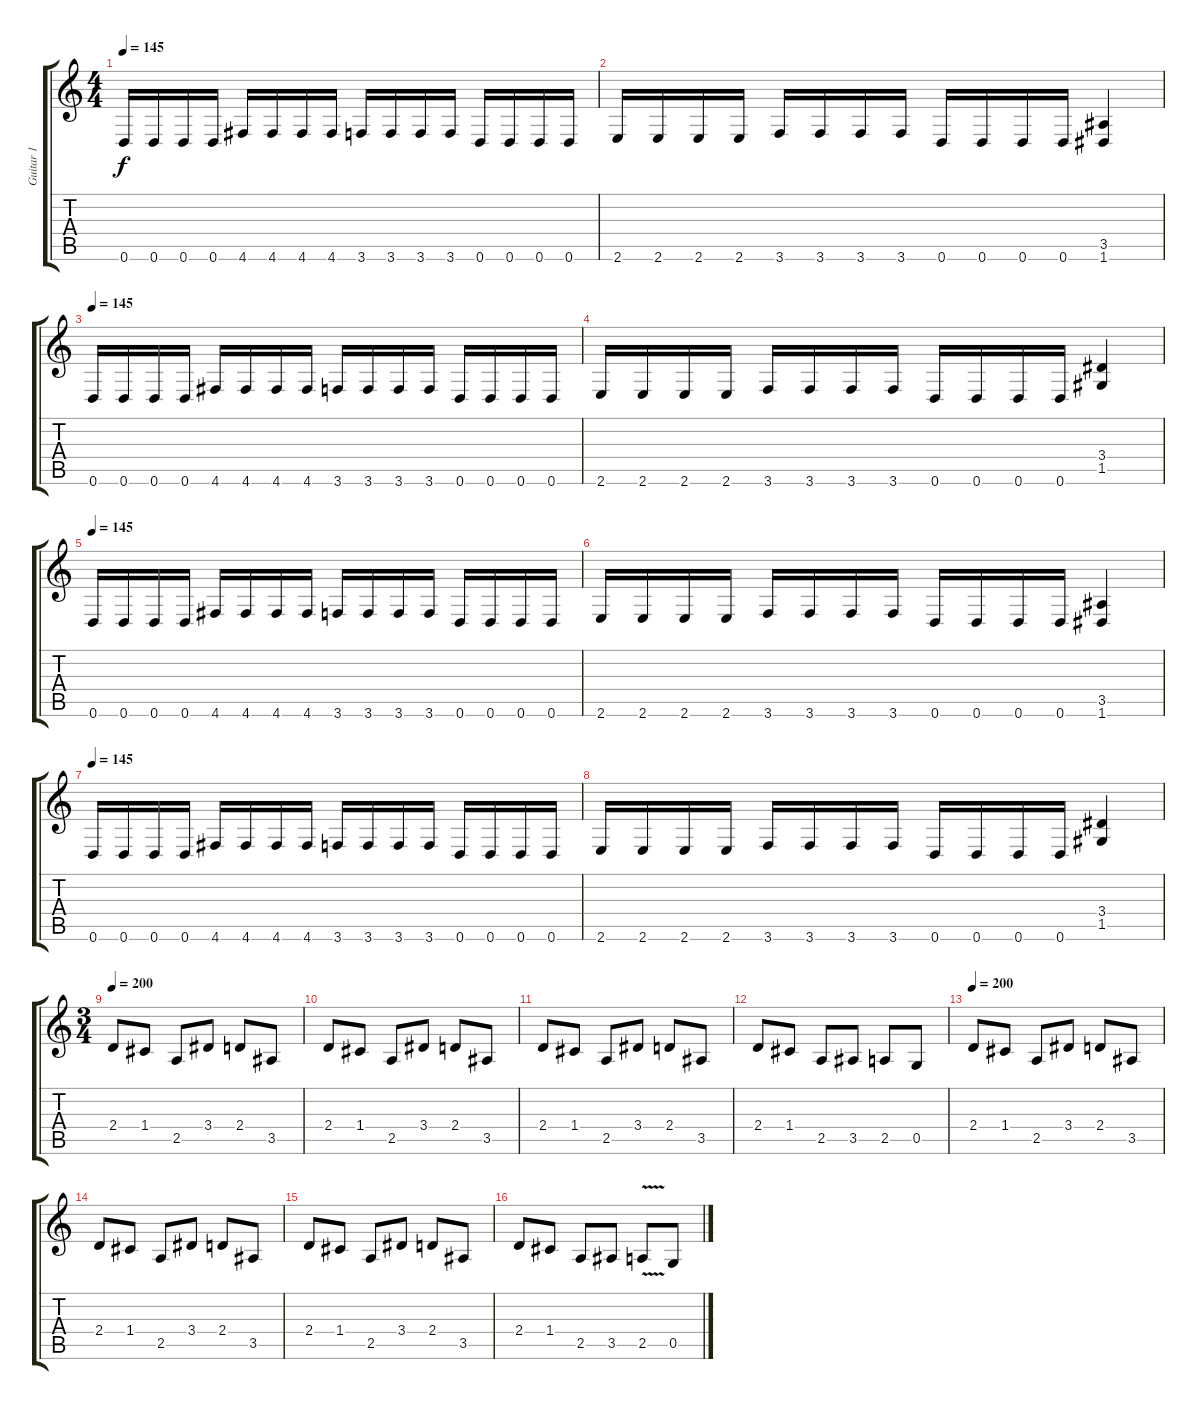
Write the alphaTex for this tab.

\track ("Guitar 1" "Guitar 1") {instrument distortionguitar}
\staff {score tabs}
\tuning (D4 A3 F3 C3 G2 D2) {hide}
\ts (4 4)
\tempo 145
\clef g2
\ks c
0.6.16{dy f} 0.6.16 0.6.16 0.6.16 4.6.16 4.6.16 4.6.16 4.6.16 3.6.16 3.6.16 3.6.16 3.6.16 0.6.16 0.6.16 0.6.16 0.6.16 |
2.6.16 2.6.16 2.6.16 2.6.16 3.6.16 3.6.16 3.6.16 3.6.16 0.6.16 0.6.16 0.6.16 0.6.16 (3.5 1.6).4 |
\tempo 145
0.6.16 0.6.16 0.6.16 0.6.16 4.6.16 4.6.16 4.6.16 4.6.16 3.6.16 3.6.16 3.6.16 3.6.16 0.6.16 0.6.16 0.6.16 0.6.16 |
2.6.16 2.6.16 2.6.16 2.6.16 3.6.16 3.6.16 3.6.16 3.6.16 0.6.16 0.6.16 0.6.16 0.6.16 (3.4 1.5).4 |
\tempo 145
0.6.16 0.6.16 0.6.16 0.6.16 4.6.16 4.6.16 4.6.16 4.6.16 3.6.16 3.6.16 3.6.16 3.6.16 0.6.16 0.6.16 0.6.16 0.6.16 |
2.6.16 2.6.16 2.6.16 2.6.16 3.6.16 3.6.16 3.6.16 3.6.16 0.6.16 0.6.16 0.6.16 0.6.16 (3.5 1.6).4 |
\tempo 145
0.6.16 0.6.16 0.6.16 0.6.16 4.6.16 4.6.16 4.6.16 4.6.16 3.6.16 3.6.16 3.6.16 3.6.16 0.6.16 0.6.16 0.6.16 0.6.16 |
2.6.16 2.6.16 2.6.16 2.6.16 3.6.16 3.6.16 3.6.16 3.6.16 0.6.16 0.6.16 0.6.16 0.6.16 (3.4 1.5).4 |
\ts (3 4)
\tempo 200
2.4.8 1.4.8 2.5.8 3.4.8 2.4.8 3.5.8 |
2.4.8 1.4.8 2.5.8 3.4.8 2.4.8 3.5.8 |
2.4.8 1.4.8 2.5.8 3.4.8 2.4.8 3.5.8 |
2.4.8 1.4.8 2.5.8 3.5.8 2.5.8 0.5.8 |
\tempo 200
2.4.8 1.4.8 2.5.8 3.4.8 2.4.8 3.5.8 |
2.4.8 1.4.8 2.5.8 3.4.8 2.4.8 3.5.8 |
2.4.8 1.4.8 2.5.8 3.4.8 2.4.8 3.5.8 |
2.4.8 1.4.8 2.5.8 3.5.8 2.5{v}.8 0.5.8
